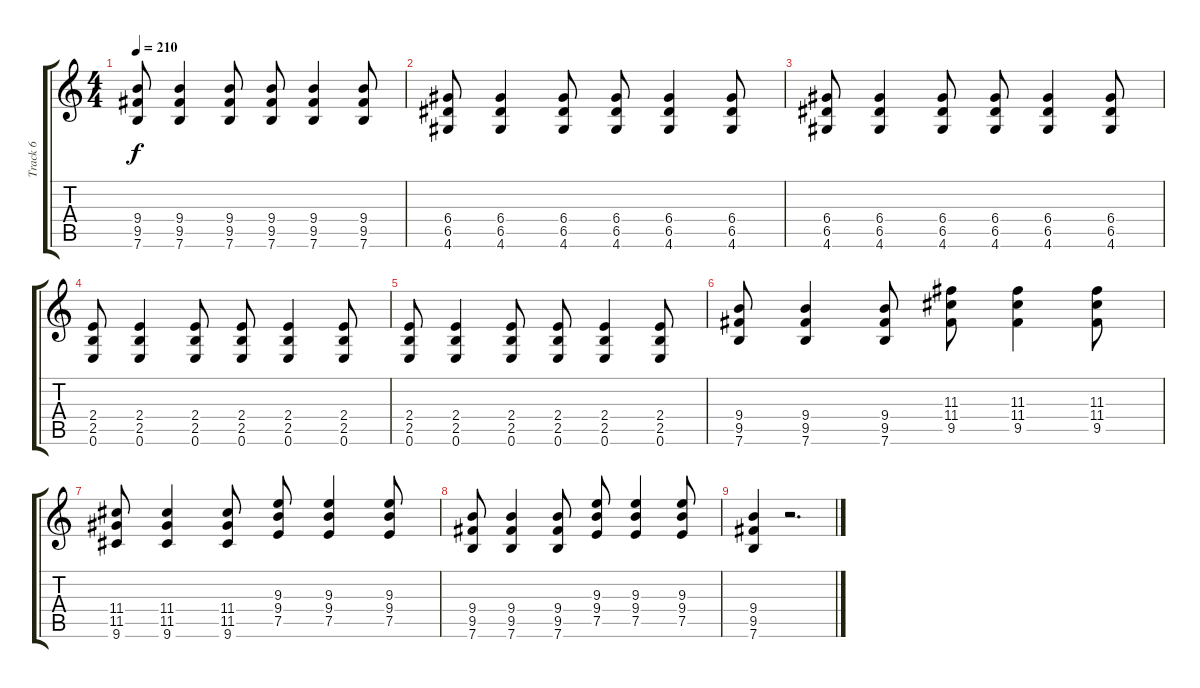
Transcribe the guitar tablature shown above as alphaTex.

\track ("Track 6" "Track 6") {instrument overdrivenguitar}
\staff {score tabs}
\tuning (E4 B3 G3 D3 A2 E2) {hide}
\ts (4 4)
\tempo 210
\clef g2
\ks c
(9.4 9.5 7.6).8{dy f} (9.4 9.5 7.6).4 (9.4 9.5 7.6).8 (9.4 9.5 7.6).8 (9.4 9.5 7.6).4 (9.4 9.5 7.6).8 |
(6.4 6.5 4.6).8 (6.4 6.5 4.6).4 (6.4 6.5 4.6).8 (6.4 6.5 4.6).8 (6.4 6.5 4.6).4 (6.4 6.5 4.6).8 |
(6.4 6.5 4.6).8 (6.4 6.5 4.6).4 (6.4 6.5 4.6).8 (6.4 6.5 4.6).8 (6.4 6.5 4.6).4 (6.4 6.5 4.6).8 |
(2.4 2.5 0.6).8 (2.4 2.5 0.6).4 (2.4 2.5 0.6).8 (2.4 2.5 0.6).8 (2.4 2.5 0.6).4 (2.4 2.5 0.6).8 |
(2.4 2.5 0.6).8 (2.4 2.5 0.6).4 (2.4 2.5 0.6).8 (2.4 2.5 0.6).8 (2.4 2.5 0.6).4 (2.4 2.5 0.6).8 |
(9.4 9.5 7.6).8 (9.4 9.5 7.6).4 (9.4 9.5 7.6).8 (11.3 11.4 9.5).8 (11.3 11.4 9.5).4 (11.3 11.4 9.5).8 |
(11.4 11.5 9.6).8 (11.4 11.5 9.6).4 (11.4 11.5 9.6).8 (9.3 9.4 7.5).8 (9.3 9.4 7.5).4 (9.3 9.4 7.5).8 |
(9.4 9.5 7.6).8 (9.4 9.5 7.6).4 (9.4 9.5 7.6).8 (9.3 9.4 7.5).8 (9.3 9.4 7.5).4 (9.3 9.4 7.5).8 |
(9.4 9.5 7.6).4 r.2{d}
